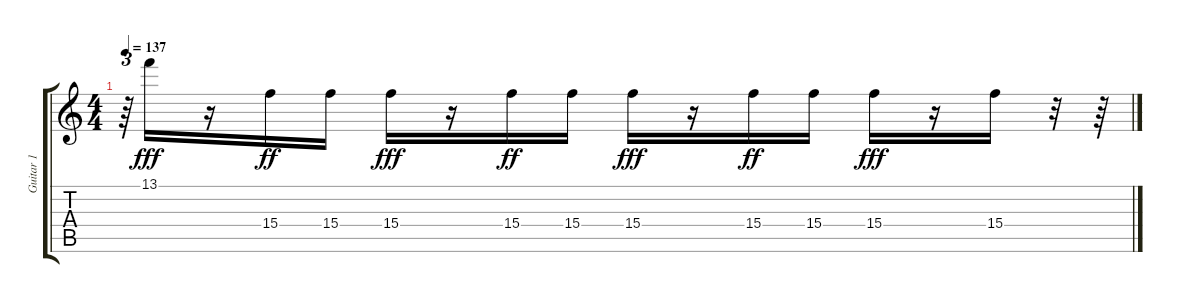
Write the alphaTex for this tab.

\track ("Guitar 1" "Guitar 1") {instrument acousticguitarnylon}
\staff {score tabs}
\tuning (E4 B3 G3 D3 A2 E2) {hide}
\ts (4 4)
\tempo 137
\clef g2
\ks c
r.64{tu (3 2) dy fff} 13.1.16 r.16 15.4.16{dy ff} 15.4.16 15.4.16{dy fff} r.16 15.4.16{dy ff} 15.4.16 15.4.16{dy fff} r.16 15.4.16{dy ff} 15.4.16 15.4.16{dy fff} r.16 15.4.16 r.32 r.64
